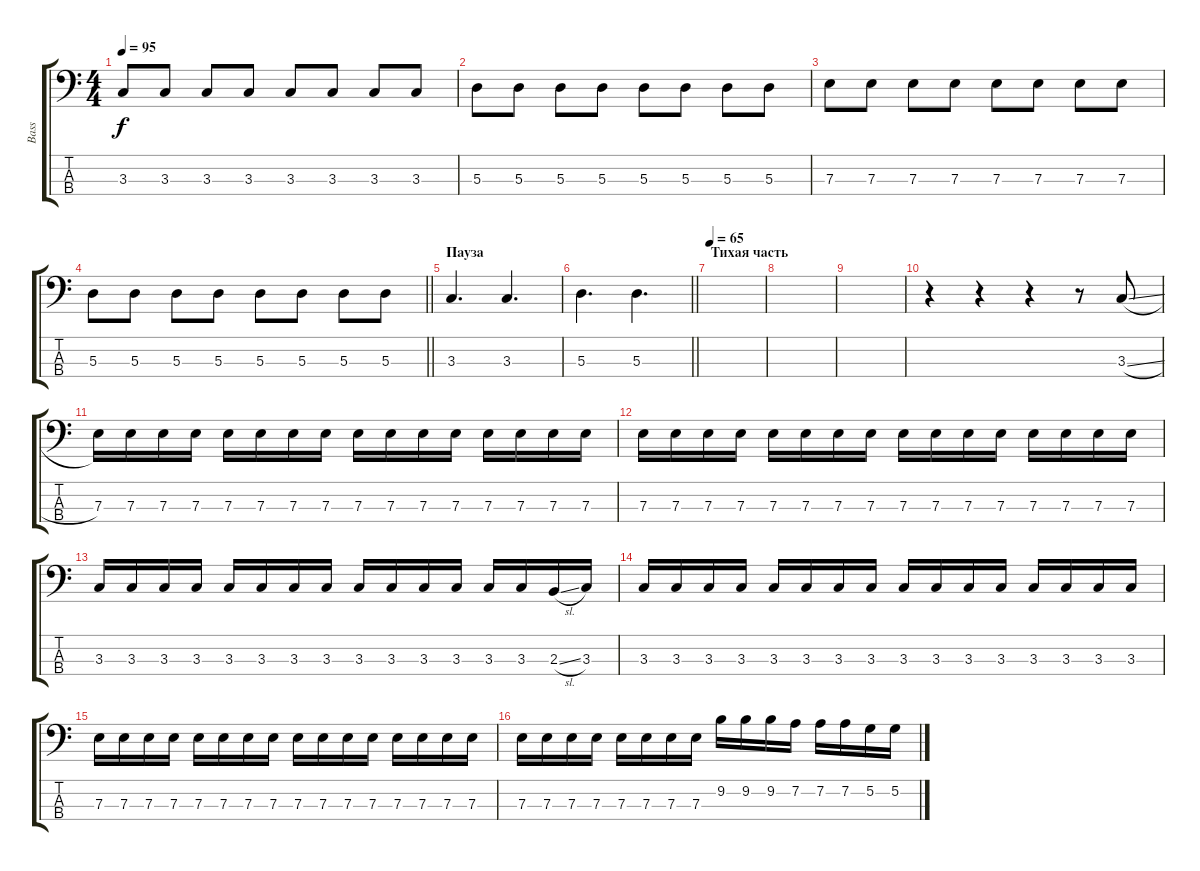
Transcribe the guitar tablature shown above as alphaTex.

\track ("Bass" "Bass") {instrument electricbasspick}
\staff {score tabs}
\tuning (G2 D2 A1 E1) {hide}
\ts (4 4)
\tempo 95
\clef f4
\ks c
3.3.8{dy f} 3.3.8 3.3.8 3.3.8 3.3.8 3.3.8 3.3.8 3.3.8 |
5.3.8 5.3.8 5.3.8 5.3.8 5.3.8 5.3.8 5.3.8 5.3.8 |
7.3.8 7.3.8 7.3.8 7.3.8 7.3.8 7.3.8 7.3.8 7.3.8 |
\barLineRight lightlight
5.3.8 5.3.8 5.3.8 5.3.8 5.3.8 5.3.8 5.3.8 5.3.8 |
\section ("" "Пауза")
3.3.4{d} 3.3.4{d} |
\barLineRight lightlight
5.3.4{d} 5.3.4{d} |
\section ("" "Тихая часть")
\tempo 65
|
|
|
r.4 r.4 r.4 r.8 3.3{sl}.8 |
7.3.16 7.3.16 7.3.16 7.3.16 7.3.16 7.3.16 7.3.16 7.3.16 7.3.16 7.3.16 7.3.16 7.3.16 7.3.16 7.3.16 7.3.16 7.3.16 |
7.3.16 7.3.16 7.3.16 7.3.16 7.3.16 7.3.16 7.3.16 7.3.16 7.3.16 7.3.16 7.3.16 7.3.16 7.3.16 7.3.16 7.3.16 7.3.16 |
3.3.16 3.3.16 3.3.16 3.3.16 3.3.16 3.3.16 3.3.16 3.3.16 3.3.16 3.3.16 3.3.16 3.3.16 3.3.16 3.3.16 2.3{sl}.16 3.3.16 |
3.3.16 3.3.16 3.3.16 3.3.16 3.3.16 3.3.16 3.3.16 3.3.16 3.3.16 3.3.16 3.3.16 3.3.16 3.3.16 3.3.16 3.3.16 3.3.16 |
7.3.16 7.3.16 7.3.16 7.3.16 7.3.16 7.3.16 7.3.16 7.3.16 7.3.16 7.3.16 7.3.16 7.3.16 7.3.16 7.3.16 7.3.16 7.3.16 |
7.3.16 7.3.16 7.3.16 7.3.16 7.3.16 7.3.16 7.3.16 7.3.16 9.2.16 9.2.16 9.2.16 7.2.16 7.2.16 7.2.16 5.2.16 5.2.16
